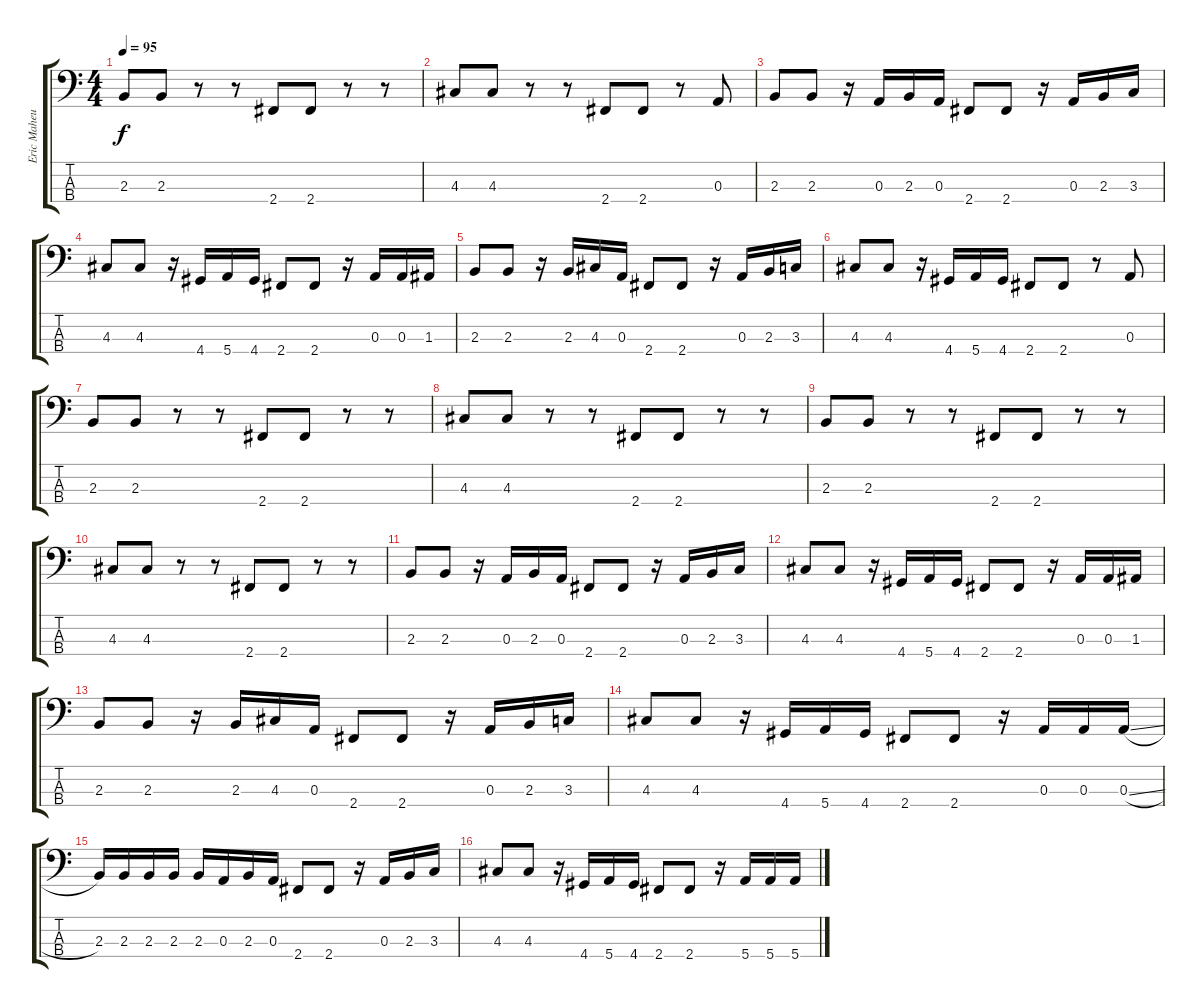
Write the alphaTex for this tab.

\track ("Eric Maheu" "Eric Maheu") {instrument electricbassfinger}
\staff {score tabs}
\tuning (G2 D2 A1 E1) {hide}
\ts (4 4)
\tempo 95
\clef f4
\ks c
2.3.8{dy f} 2.3.8 r.8 r.8 2.4.8 2.4.8 r.8 r.8 |
4.3.8 4.3.8 r.8 r.8 2.4.8 2.4.8 r.8 0.3.8 |
2.3.8 2.3.8 r.16 0.3.16 2.3.16 0.3.16 2.4.8 2.4.8 r.16 0.3.16 2.3.16 3.3.16 |
4.3.8 4.3.8 r.16 4.4.16 5.4.16 4.4.16 2.4.8 2.4.8 r.16 0.3.16 0.3.16 1.3.16 |
2.3.8 2.3.8 r.16 2.3.16 4.3.16 0.3.16 2.4.8 2.4.8 r.16 0.3.16 2.3.16 3.3.16 |
4.3.8 4.3.8 r.16 4.4.16 5.4.16 4.4.16 2.4.8 2.4.8 r.8 0.3.8 |
2.3.8 2.3.8 r.8 r.8 2.4.8 2.4.8 r.8 r.8 |
4.3.8 4.3.8 r.8 r.8 2.4.8 2.4.8 r.8 r.8 |
2.3.8 2.3.8 r.8 r.8 2.4.8 2.4.8 r.8 r.8 |
4.3.8 4.3.8 r.8 r.8 2.4.8 2.4.8 r.8 r.8 |
2.3.8 2.3.8 r.16 0.3.16 2.3.16 0.3.16 2.4.8 2.4.8 r.16 0.3.16 2.3.16 3.3.16 |
4.3.8 4.3.8 r.16 4.4.16 5.4.16 4.4.16 2.4.8 2.4.8 r.16 0.3.16 0.3.16 1.3.16 |
2.3.8 2.3.8 r.16 2.3.16 4.3.16 0.3.16 2.4.8 2.4.8 r.16 0.3.16 2.3.16 3.3.16 |
4.3.8 4.3.8 r.16 4.4.16 5.4.16 4.4.16 2.4.8 2.4.8 r.16 0.3.16 0.3.16 0.3{sl}.16 |
2.3.16 2.3.16 2.3.16 2.3.16 2.3.16 0.3.16 2.3.16 0.3.16 2.4.8 2.4.8 r.16 0.3.16 2.3.16 3.3.16 |
4.3.8 4.3.8 r.16 4.4.16 5.4.16 4.4.16 2.4.8 2.4.8 r.16 5.4.16 5.4.16 5.4{sl}.16
